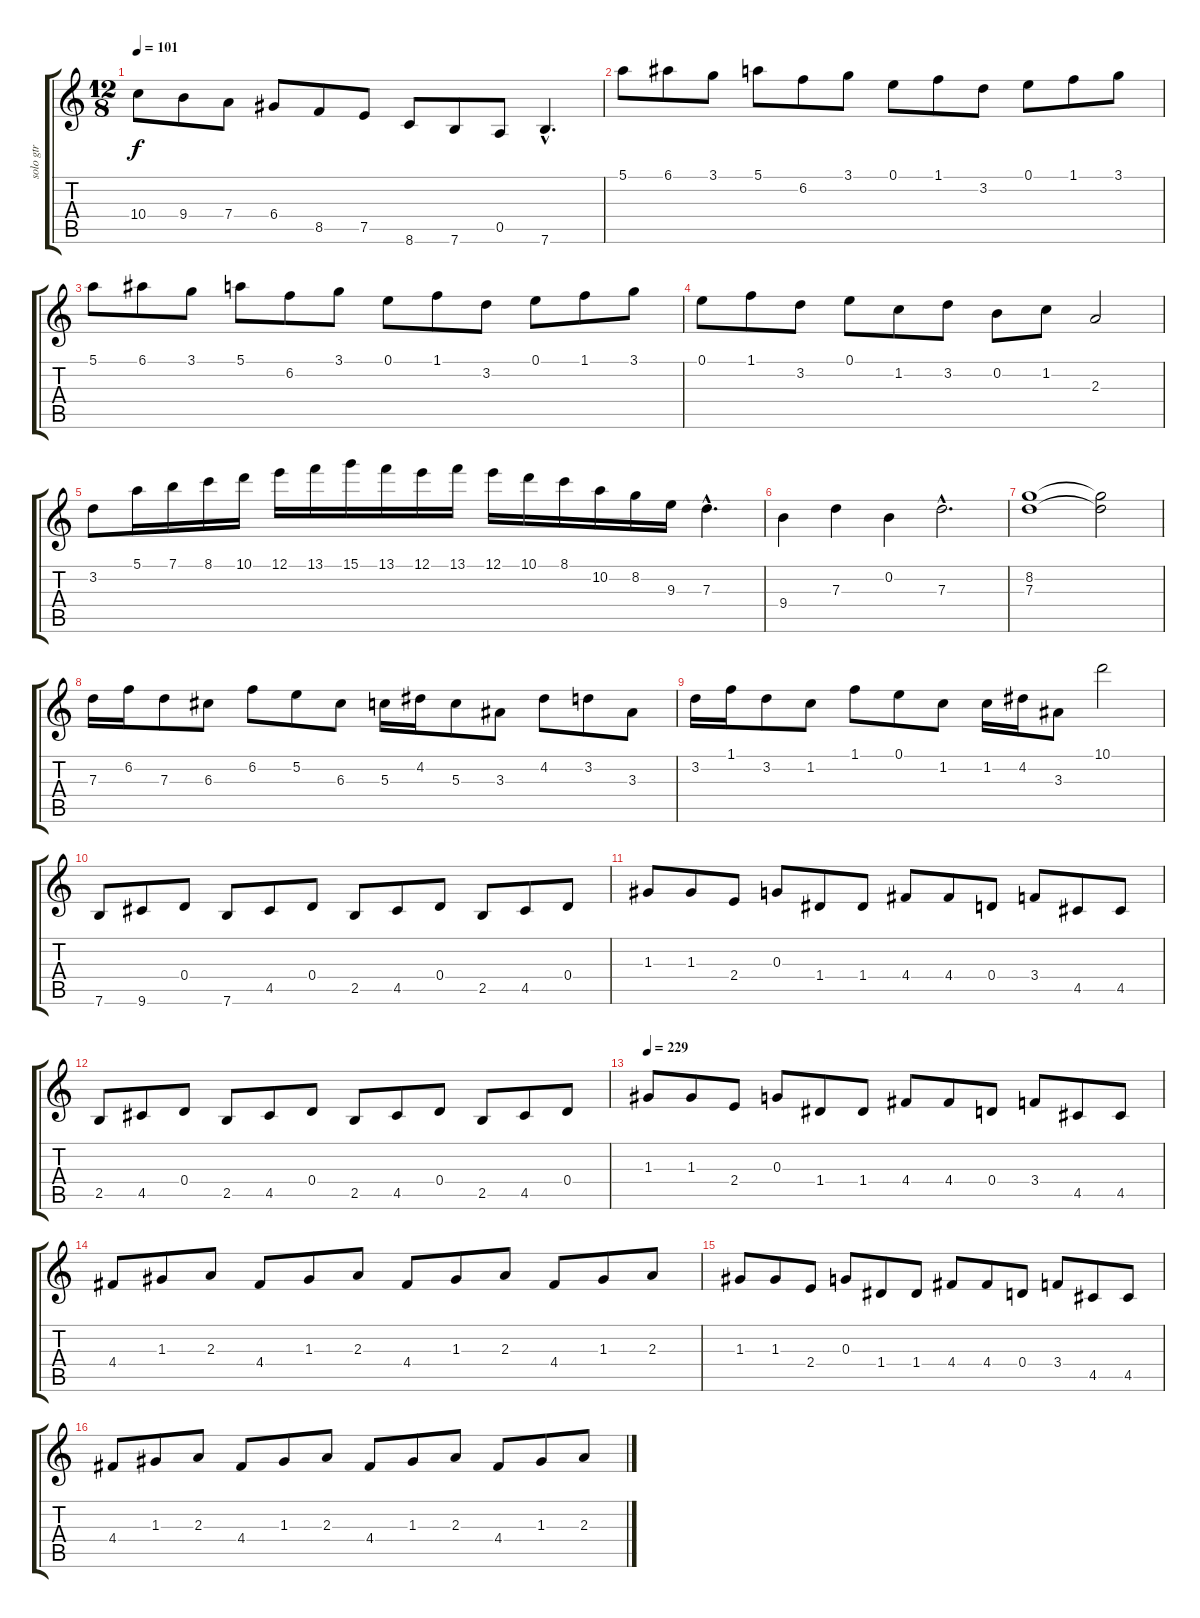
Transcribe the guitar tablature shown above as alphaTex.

\track ("solo gtr" "solo gtr") {instrument overdrivenguitar}
\staff {score tabs}
\tuning (E4 B3 G3 D3 A2 E2) {hide}
\ts (12 8)
\tempo 101
\clef g2
\ks c
10.4.8{dy f} 9.4.8 7.4.8 6.4.8 8.5.8 7.5.8 8.6.8 7.6.8 0.5.8 7.6{hac}.4{d} |
5.1.8 6.1.8 3.1.8 5.1.8 6.2.8 3.1.8 0.1.8 1.1.8 3.2.8 0.1.8 1.1.8 3.1.8 |
5.1.8 6.1.8 3.1.8 5.1.8 6.2.8 3.1.8 0.1.8 1.1.8 3.2.8 0.1.8 1.1.8 3.1.8 |
0.1.8 1.1.8 3.2.8 0.1.8 1.2.8 3.2.8 0.2.8 1.2.8 2.3.2 |
3.2.8 5.1.16 7.1.16 8.1.16 10.1.16 12.1.16 13.1.16 15.1.16 13.1.16 12.1.16 13.1.16 12.1.16 10.1.16 8.1.16 10.2.16 8.2.16 9.3.16 7.3{hac}.4{d} |
9.4.4 7.3.4 0.2.4 7.3{hac}.2{d} |
(8.2 7.3).1 (8.2{t} 7.3{t}).2 |
7.3.16 6.2.16 7.3.8 6.3.8 6.2.8 5.2.8 6.3.8 5.3.16 4.2.16 5.3.8 3.3.8 4.2.8 3.2.8 3.3.8 |
3.2.16 1.1.16 3.2.8 1.2.8 1.1.8 0.1.8 1.2.8 1.2.16 4.2.16 3.3.8 10.1.2 |
7.6.8 9.6.8 0.4.8 7.6.8 4.5.8 0.4.8 2.5.8 4.5.8 0.4.8 2.5.8 4.5.8 0.4.8 |
1.3.8 1.3.8 2.4.8 0.3.8 1.4.8 1.4.8 4.4.8 4.4.8 0.4.8 3.4.8 4.5.8 4.5.8 |
2.5.8 4.5.8 0.4.8 2.5.8 4.5.8 0.4.8 2.5.8 4.5.8 0.4.8 2.5.8 4.5.8 0.4.8 |
\tempo 229
1.3.8 1.3.8 2.4.8 0.3.8 1.4.8 1.4.8 4.4.8 4.4.8 0.4.8 3.4.8 4.5.8 4.5.8 |
4.4.8 1.3.8 2.3.8 4.4.8 1.3.8 2.3.8 4.4.8 1.3.8 2.3.8 4.4.8 1.3.8 2.3.8 |
1.3.8 1.3.8 2.4.8 0.3.8 1.4.8 1.4.8 4.4.8 4.4.8 0.4.8 3.4.8 4.5.8 4.5.8 |
4.4.8 1.3.8 2.3.8 4.4.8 1.3.8 2.3.8 4.4.8 1.3.8 2.3.8 4.4.8 1.3.8 2.3.8
